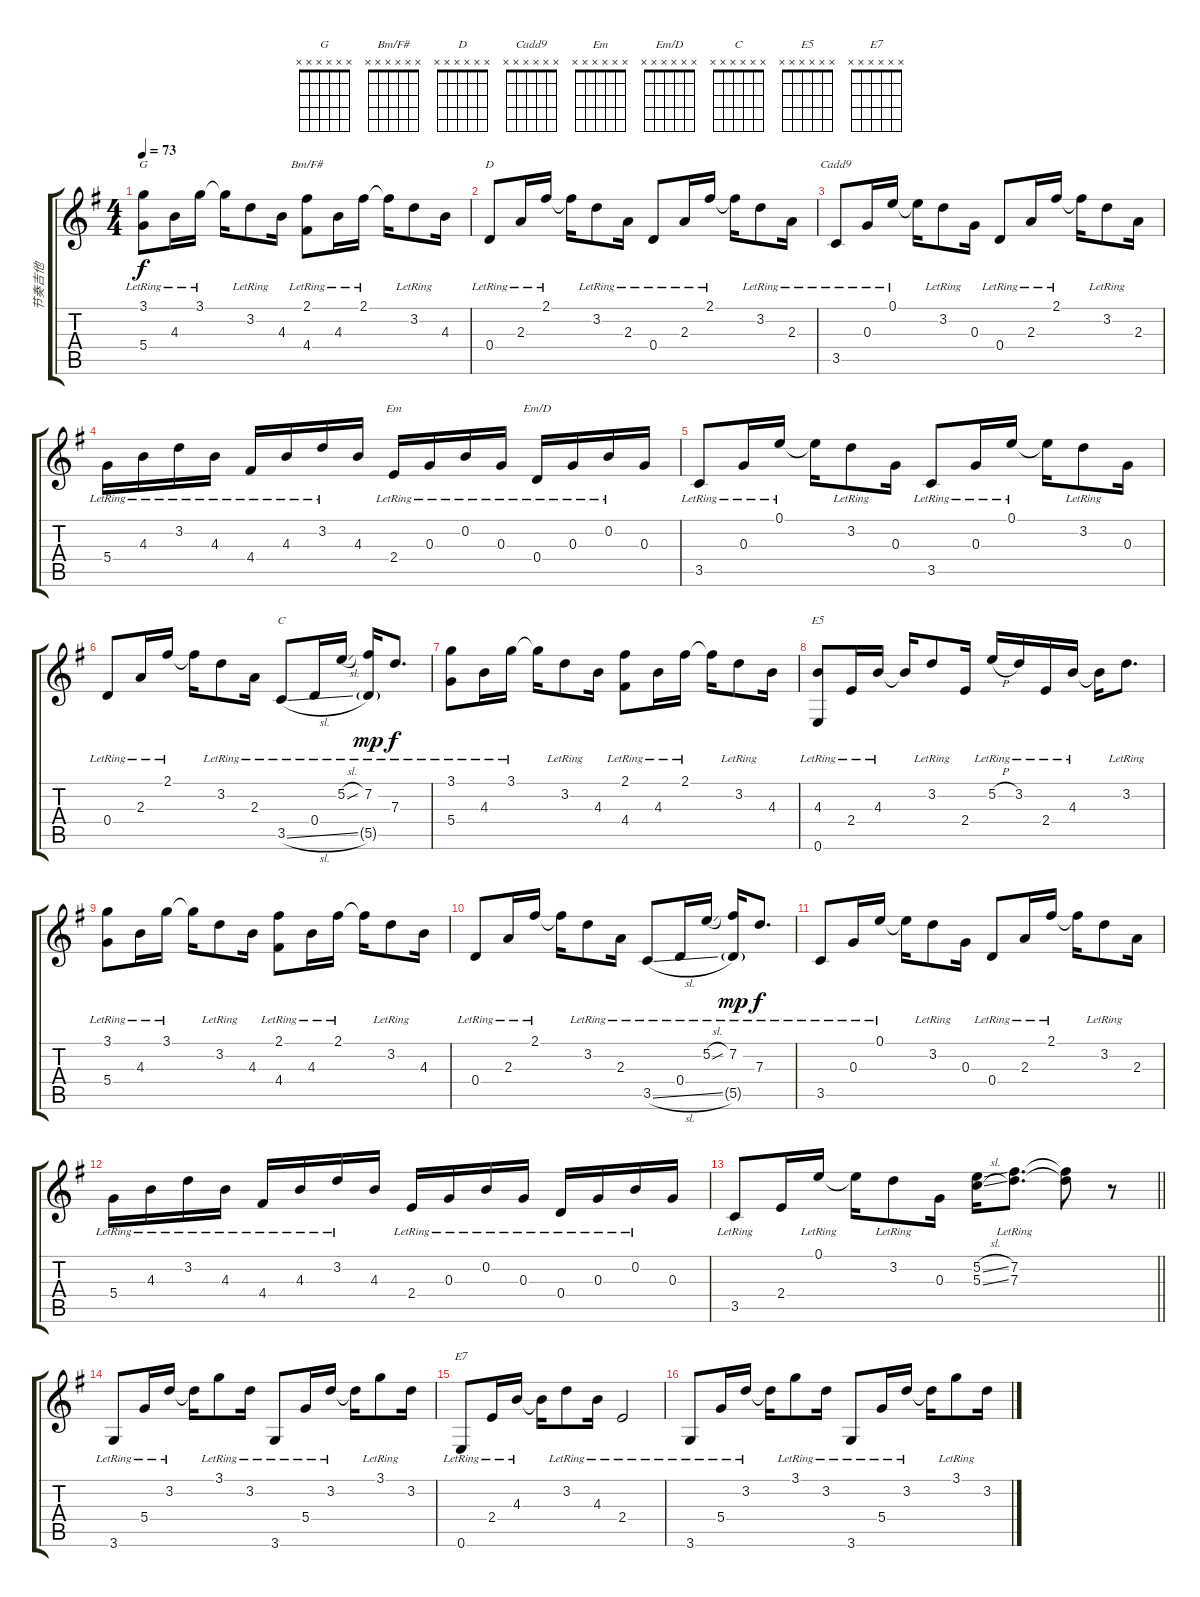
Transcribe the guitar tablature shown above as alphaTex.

\track ("节奏吉他" "节奏吉他") {instrument acousticguitarsteel}
\staff {score tabs}
\tuning (E4 B3 G3 D3 A2 E2) {hide}
\chord ("G" x x x x x x)
\chord ("Bm/F#" x x x x x x)
\chord ("D" x x x x x x)
\chord ("Cadd9" x x x x x x)
\chord ("Em" x x x x x x)
\chord ("Em/D" x x x x x x)
\chord ("C" x x x x x x)
\chord ("E5" x x x x x x)
\chord ("E7" x x x x x x)
\ts (4 4)
\tempo 73
\clef g2
\ks g
(3.1{lr} 5.4{lr}).8{ch "G" dy f} 4.3{lr}.16 3.1{lr}.16 3.1{t}.16 3.2{lr}.8 4.3.16 (2.1{lr} 4.4{lr}).8{ch "Bm/F#"} 4.3{lr}.16 2.1{lr}.16 2.1{t}.16 3.2{lr}.8 4.3.16 |
0.4{lr}.8{ch "D"} 2.3{lr}.16 2.1{lr}.16 2.1{t}.16 3.2{lr}.8 2.3{lr}.16 0.4{lr}.8 2.3{lr}.16 2.1{lr}.16 2.1{t}.16 3.2{lr}.8 2.3{lr}.16 |
3.5{lr}.8{ch "Cadd9"} 0.3{lr}.16 0.1{lr}.16 0.1{t}.16 3.2{lr}.8 0.3.16 0.4{lr}.8 2.3{lr}.16 2.1{lr}.16 2.1{t}.16 3.2{lr}.8 2.3.16 |
5.4{lr}.16 4.3{lr}.16 3.2{lr}.16 4.3{lr}.16 4.4{lr}.16 4.3{lr}.16 3.2{lr}.16 4.3.16 2.4{lr}.16{ch "Em"} 0.3{lr}.16 0.2{lr}.16 0.3{lr}.16 0.4{lr}.16{ch "Em/D"} 0.3{lr}.16 0.2{lr}.16 0.3.16 |
3.5{lr}.8 0.3{lr}.16 0.1{lr}.16 0.1{t}.16 3.2{lr}.8 0.3.16 3.5{lr}.8 0.3{lr}.16 0.1{lr}.16 0.1{t}.16 3.2{lr}.8 0.3.16 |
0.4{lr}.8 2.3{lr}.16 2.1{lr}.16 2.1{t}.16 3.2{lr}.8 2.3{lr}.16 3.5{sl lr}.8{ch "C"} 0.4{lr}.16 5.2{sl lr}.16 (7.2{lr} 5.5{g lr}).16{dy mp} 7.3{lr}.8{d dy f} |
(3.1{lr} 5.4{lr}).8 4.3{lr}.16 3.1{lr}.16 3.1{t}.16 3.2{lr}.8 4.3.16 (2.1{lr} 4.4{lr}).8 4.3{lr}.16 2.1{lr}.16 2.1{t}.16 3.2{lr}.8 4.3.16 |
(4.3{lr} 0.6{lr}).8{ch "E5"} 2.4{lr}.16 4.3{lr}.16 4.3{t}.16 3.2{lr}.8 2.4.16 5.2{h lr}.16 3.2{lr}.16 2.4{lr}.16 4.3{lr}.16 4.3{t}.16 3.2{lr}.8{d} |
(3.1{lr} 5.4{lr}).8 4.3{lr}.16 3.1{lr}.16 3.1{t}.16 3.2{lr}.8 4.3.16 (2.1{lr} 4.4{lr}).8 4.3{lr}.16 2.1{lr}.16 2.1{t}.16 3.2{lr}.8 4.3.16 |
0.4{lr}.8 2.3{lr}.16 2.1{lr}.16 2.1{t}.16 3.2{lr}.8 2.3{lr}.16 3.5{sl lr}.8 0.4{lr}.16 5.2{sl lr}.16 (7.2{lr} 5.5{g lr}).16{dy mp} 7.3{lr}.8{d dy f} |
3.5{lr}.8 0.3{lr}.16 0.1{lr}.16 0.1{t}.16 3.2{lr}.8 0.3.16 0.4{lr}.8 2.3{lr}.16 2.1{lr}.16 2.1{t}.16 3.2{lr}.8 2.3.16 |
5.4{lr}.16 4.3{lr}.16 3.2{lr}.16 4.3{lr}.16 4.4{lr}.16 4.3{lr}.16 3.2{lr}.16 4.3.16 2.4{lr}.16 0.3{lr}.16 0.2{lr}.16 0.3{lr}.16 0.4{lr}.16 0.3{lr}.16 0.2{lr}.16 0.3.16 |
\barLineRight lightlight
3.5{lr}.8 2.4.16 0.1{lr}.16 0.1{t}.16 3.2{lr}.8 0.3.16 (5.2{sl} 5.3{sl}).16 (7.2{lr} 7.3{lr}).8{d} (7.2{t} 7.3{t}).8 r.8 |
3.6{lr}.8 5.4{lr}.16 3.2{lr}.16 3.2{t}.16 3.1{lr}.8 3.2{lr}.16 3.6{lr}.8 5.4{lr}.16 3.2{lr}.16 3.2{t}.16 3.1{lr}.8 3.2.16 |
0.6{lr}.8{ch "E7"} 2.4{lr}.16{txt ""} 4.3{lr}.16 4.3{t}.16 3.2{lr}.8 4.3{lr}.16 2.4{lr}.2 |
3.6{lr}.8 5.4{lr}.16 3.2{lr}.16 3.2{t}.16 3.1{lr}.8 3.2{lr}.16 3.6{lr}.8 5.4{lr}.16 3.2{lr}.16 3.2{t}.16 3.1{lr}.8 3.2.16
